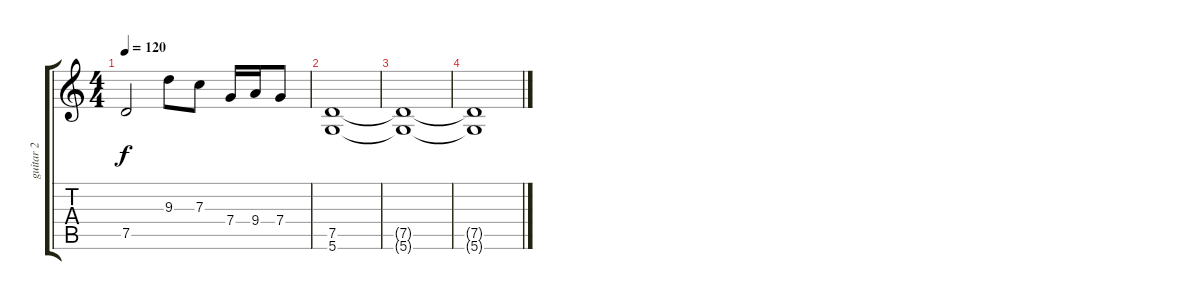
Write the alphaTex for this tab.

\track ("guitar 2" "guitar 2") {instrument distortionguitar}
\staff {score tabs}
\tuning (D4 A3 F3 C3 G2 D2) {hide}
\ts (4 4)
\tempo 120
\clef g2
\ks c
7.5.2{dy f} 9.3.8 7.3.8 7.4.16 9.4.16 7.4.8 |
(7.5 5.6).1{volume 0} |
(7.5{t} 5.6{t}).1 |
(7.5{t} 5.6{t}).1
